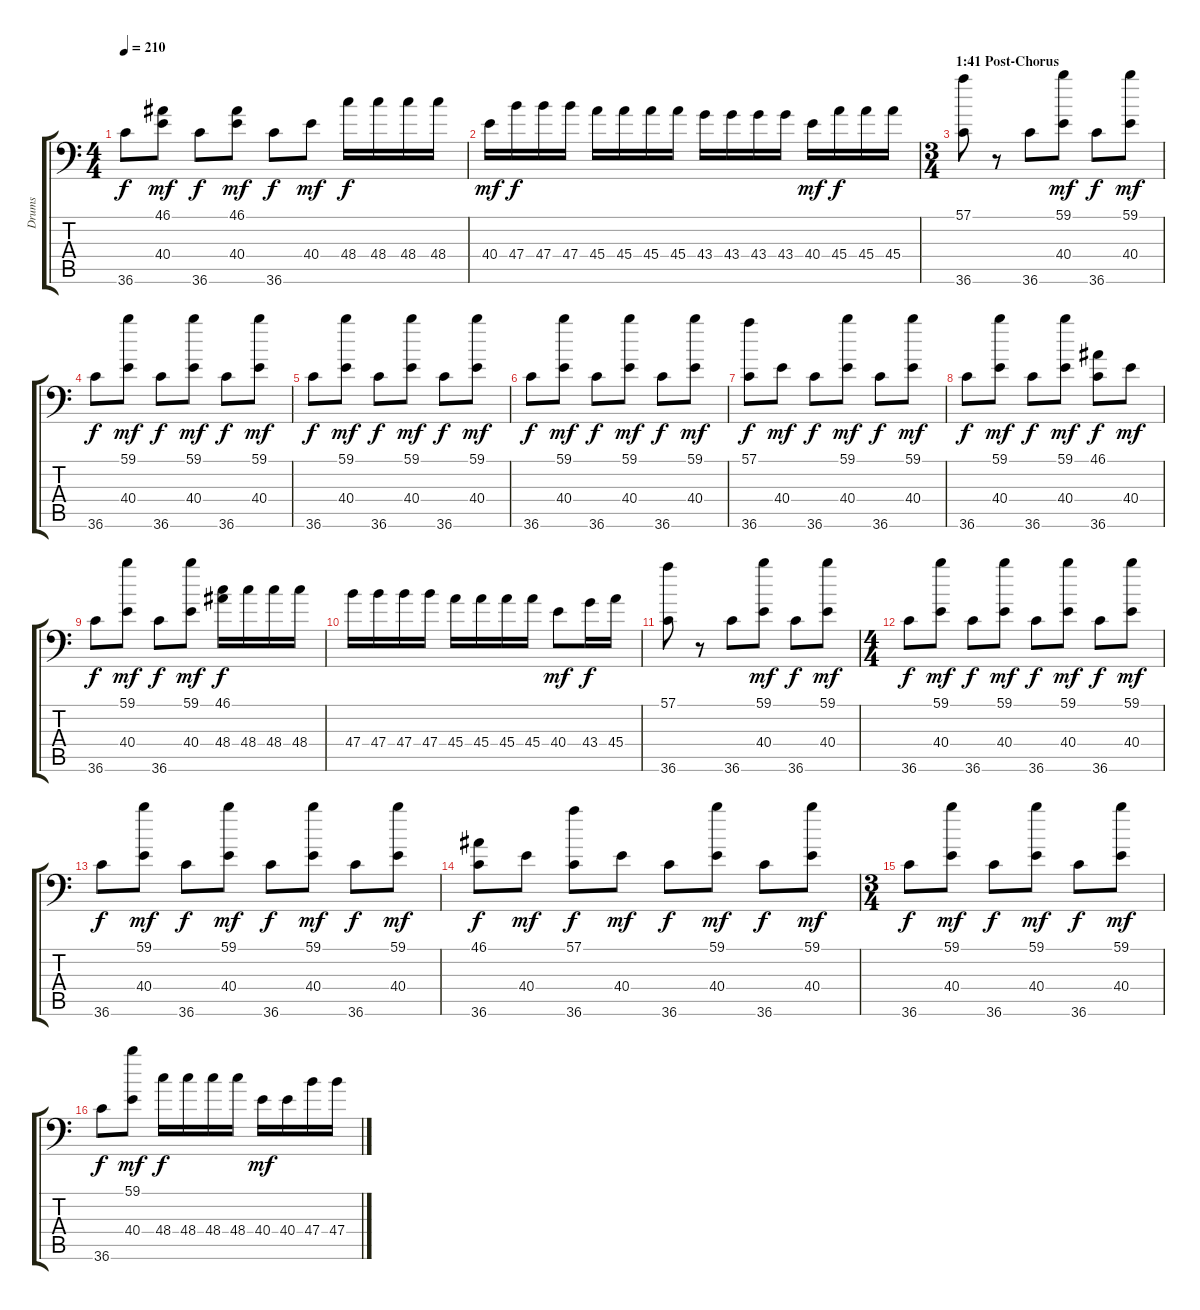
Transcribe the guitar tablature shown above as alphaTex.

\track ("Drums" "Drums") {instrument acousticgrandpiano}
\staff {score tabs}
\tuning (C-1 C-1 C-1 C-1 C-1 C-1) {hide}
\ts (4 4)
\tempo 210
\clef f4
\ks c
36.6.8{dy f} (46.1 40.4).8{dy mf} 36.6.8{dy f} (46.1 40.4).8{dy mf} 36.6.8{dy f} 40.4.8{dy mf} 48.4.16{dy f} 48.4.16 48.4.16 48.4.16 |
40.4.16{dy mf} 47.4.16{dy f} 47.4.16 47.4.16 45.4.16 45.4.16 45.4.16 45.4.16 43.4.16 43.4.16 43.4.16 43.4.16 40.4.16{dy mf} 45.4.16{dy f} 45.4.16 45.4.16 |
\ts (3 4)
\section ("" "1:41 Post-Chorus")
(57.1 36.6).8 r.8 36.6.8 (59.1 40.4).8{dy mf} 36.6.8{dy f} (59.1 40.4).8{dy mf} |
36.6.8{dy f} (59.1 40.4).8{dy mf} 36.6.8{dy f} (59.1 40.4).8{dy mf} 36.6.8{dy f} (59.1 40.4).8{dy mf} |
36.6.8{dy f} (59.1 40.4).8{dy mf} 36.6.8{dy f} (59.1 40.4).8{dy mf} 36.6.8{dy f} (59.1 40.4).8{dy mf} |
36.6.8{dy f} (59.1 40.4).8{dy mf} 36.6.8{dy f} (59.1 40.4).8{dy mf} 36.6.8{dy f} (59.1 40.4).8{dy mf} |
(57.1 36.6).8{dy f} 40.4.8{dy mf} 36.6.8{dy f} (59.1 40.4).8{dy mf} 36.6.8{dy f} (59.1 40.4).8{dy mf} |
36.6.8{dy f} (59.1 40.4).8{dy mf} 36.6.8{dy f} (59.1 40.4).8{dy mf} (46.1 36.6).8{dy f} 40.4.8{dy mf} |
36.6.8{dy f} (59.1 40.4).8{dy mf} 36.6.8{dy f} (59.1 40.4).8{dy mf} (46.1 48.4).16{dy f} 48.4.16 48.4.16 48.4.16 |
47.4.16 47.4.16 47.4.16 47.4.16 45.4.16 45.4.16 45.4.16 45.4.16 40.4.8{dy mf} 43.4.16{dy f} 45.4.16 |
(57.1 36.6).8 r.8 36.6.8 (59.1 40.4).8{dy mf} 36.6.8{dy f} (59.1 40.4).8{dy mf} |
\ts (4 4)
36.6.8{dy f} (59.1 40.4).8{dy mf} 36.6.8{dy f} (59.1 40.4).8{dy mf} 36.6.8{dy f} (59.1 40.4).8{dy mf} 36.6.8{dy f} (59.1 40.4).8{dy mf} |
36.6.8{dy f} (59.1 40.4).8{dy mf} 36.6.8{dy f} (59.1 40.4).8{dy mf} 36.6.8{dy f} (59.1 40.4).8{dy mf} 36.6.8{dy f} (59.1 40.4).8{dy mf} |
(46.1 36.6).8{dy f} 40.4.8{dy mf} (57.1 36.6).8{dy f} 40.4.8{dy mf} 36.6.8{dy f} (59.1 40.4).8{dy mf} 36.6.8{dy f} (59.1 40.4).8{dy mf} |
\ts (3 4)
36.6.8{dy f} (59.1 40.4).8{dy mf} 36.6.8{dy f} (59.1 40.4).8{dy mf} 36.6.8{dy f} (59.1 40.4).8{dy mf} |
36.6.8{dy f} (59.1 40.4).8{dy mf} 48.4.16{dy f} 48.4.16 48.4.16 48.4.16 40.4.16{dy mf} 40.4.16 47.4.16 47.4.16
